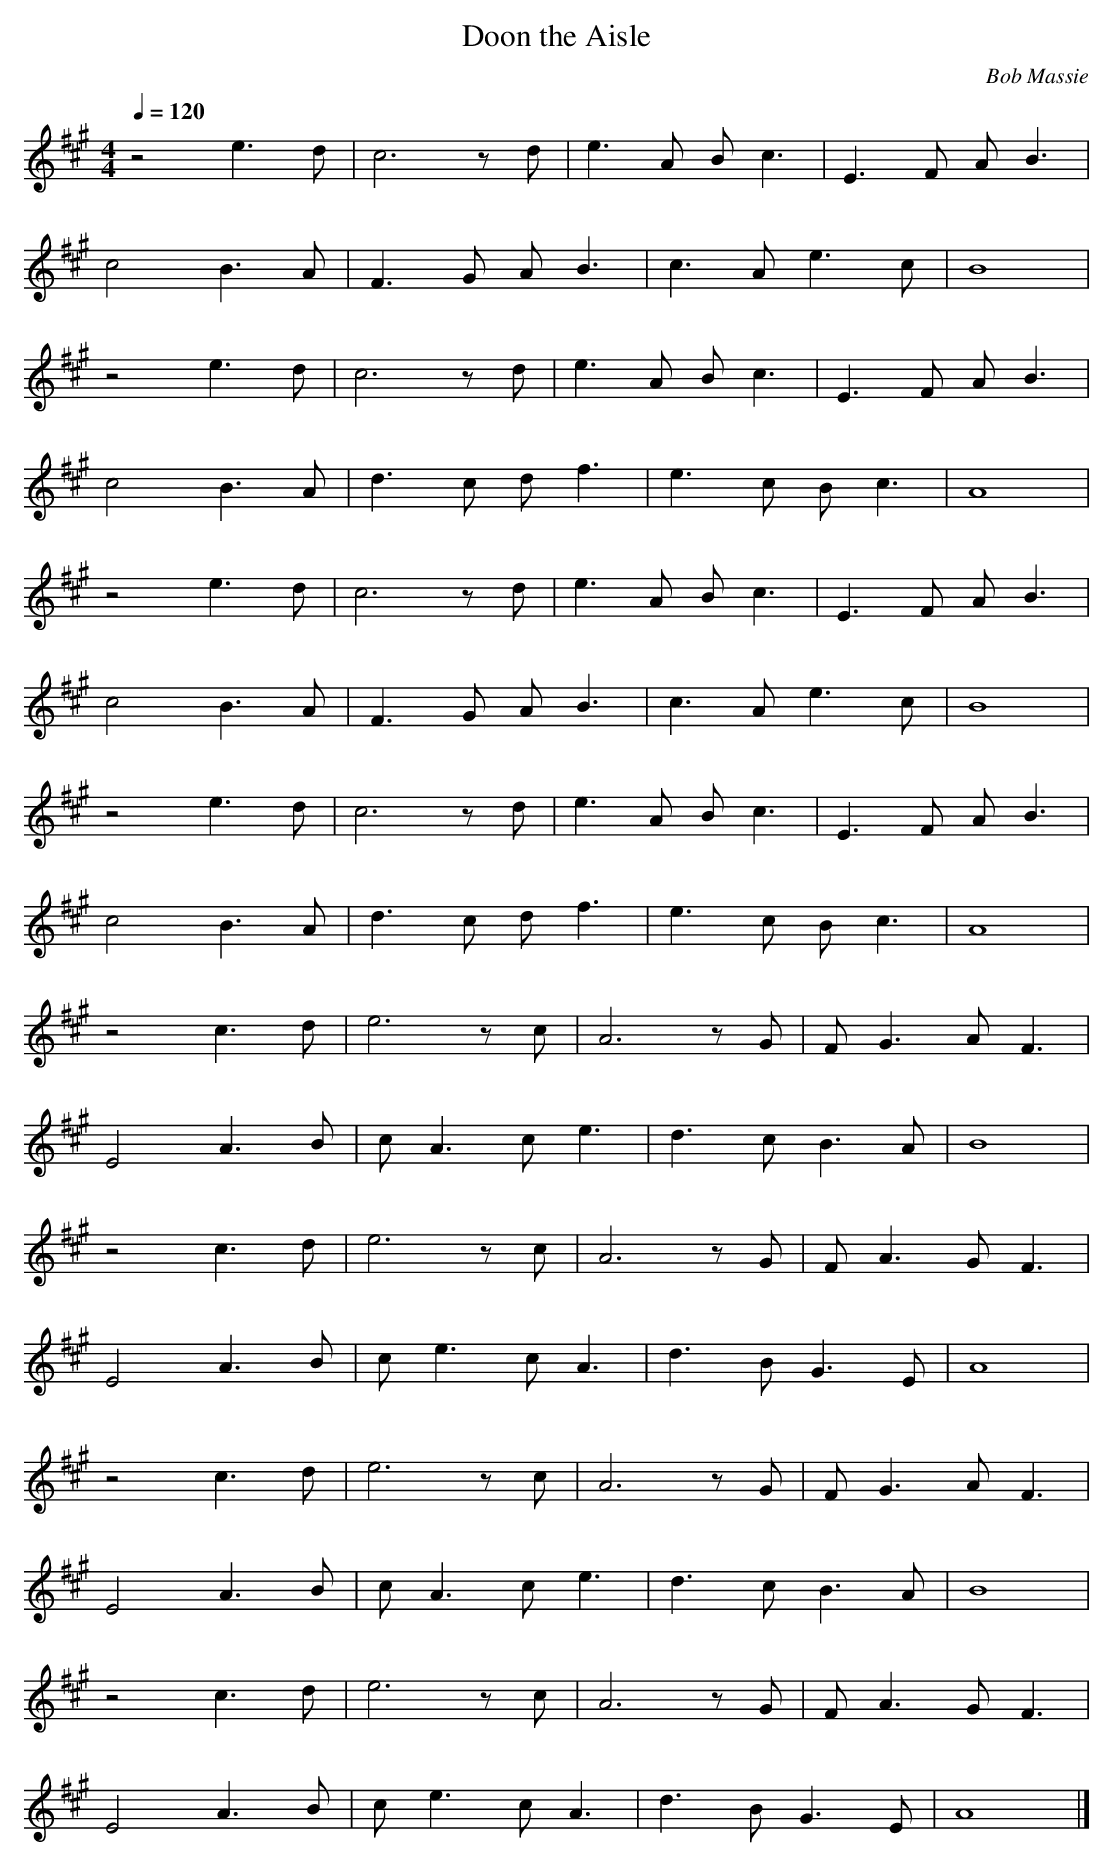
X:1
T:Doon the Aisle
C:Bob Massie
M:4/4
L:1/4
Q:1/4=120    %Tempo
K:A
z2 e3/2d/ |c3 z/ d/ |e3/2A/ B/c3/2 |E3/2F/ A/B3/2 |
c2 B3/2A/ |F3/2G/ A/B3/2 |c3/2A/ e3/2c/ |B4 |
z2 e3/2d/ |c3 z/ d/ |e3/2A/ B/c3/2 |E3/2F/ A/B3/2 |
c2 B3/2A/ |d3/2c/ d/f3/2 |e3/2c/ B/c3/2 |A4 |
z2 e3/2d/ |c3 z/ d/ |e3/2A/ B/c3/2 |E3/2F/ A/B3/2 |
c2 B3/2A/ |F3/2G/ A/B3/2 |c3/2A/ e3/2c/ |B4 |
z2 e3/2d/ |c3 z/ d/ |e3/2A/ B/c3/2 |E3/2F/ A/B3/2 |
c2 B3/2A/ |d3/2c/ d/f3/2 |e3/2c/ B/c3/2 |A4 |
z2 c3/2d/ |e3 z/ c/ |A3 z/ G/ |F/G3/2 A/F3/2 |
E2 A3/2B/ |c/A3/2 c/e3/2 |d3/2c/ B3/2A/ |B4 |
z2 c3/2d/ |e3 z/ c/ |A3 z/ G/ |F/A3/2 G/F3/2 |
E2 A3/2B/ |c/e3/2 c/A3/2 |d3/2B/ G3/2E/ |A4 |
z2 c3/2d/ |e3 z/ c/ |A3 z/ G/ |F/G3/2 A/F3/2 |
E2 A3/2B/ |c/A3/2 c/e3/2 |d3/2c/ B3/2A/ |B4 |
z2 c3/2d/ |e3 z/ c/ |A3 z/ G/ |F/A3/2 G/F3/2 |
E2 A3/2B/ |c/e3/2 c/A3/2 |d3/2B/ G3/2E/ |A4 |]
